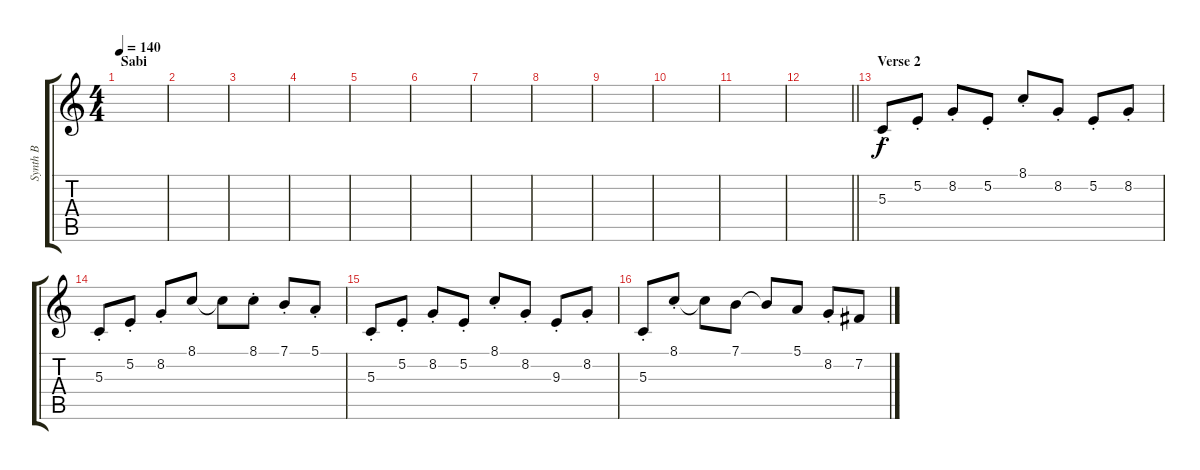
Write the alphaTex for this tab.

\track ("Synth B" "Synth B") {instrument orchestralharp}
\staff {score tabs}
\tuning (E4 B3 G3 D3 A2 E2) {hide}
\ts (4 4)
\section ("" "Sabi")
\tempo 140
\clef g2
\ks c
|
|
|
|
|
|
|
|
|
|
|
\barLineRight lightlight
|
\section ("" "Verse 2")
5.3{st}.8 5.2{st}.8 8.2{st}.8 5.2{st}.8 8.1{st}.8 8.2{st}.8 5.2{st}.8 8.2{st}.8 |
5.3{st}.8 5.2{st}.8 8.2{st}.8 8.1.8 8.1{t}.8 8.1{st}.8 7.1{st}.8 5.1{st}.8 |
5.3{st}.8 5.2{st}.8 8.2{st}.8 5.2{st}.8 8.1{st}.8 8.2{st}.8 9.3{st}.8 8.2{st}.8 |
5.3{st}.8 8.1{st}.8 8.1{t}.8 7.1.8 7.1{t}.8 5.1.8 8.2{st}.8 7.2.8
